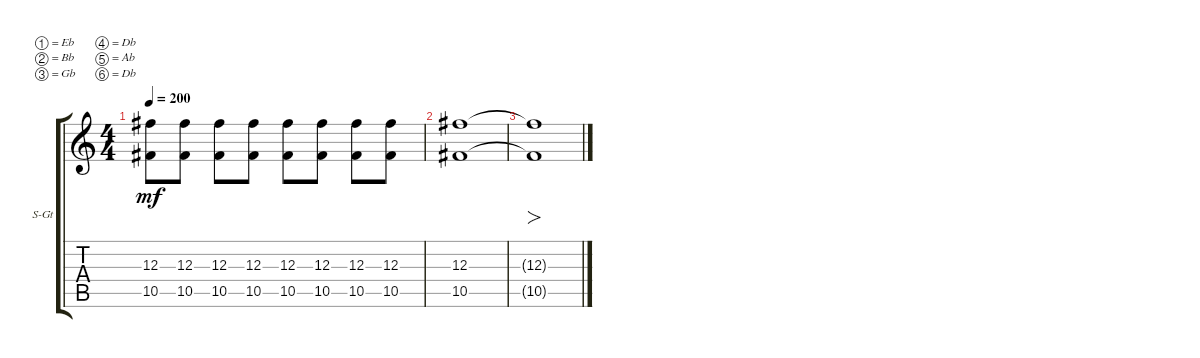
\defaultSystemsLayout 4
\bracketExtendMode groupsimilarinstruments
\firstSystemTrackNameOrientation horizontal
\otherSystemsTrackNameOrientation horizontal
\track ("Glam Metal" "S-Gt") {instrument acousticguitarsteel}
\staff {score tabs}
\tuning (Eb4 Bb3 Gb3 Db3 Ab2 Db2)
\ts (4 4)
\tempo 200
\clef g2
\ks c
(10.5 12.3).8{dy mf} (10.5 12.3).8 (10.5 12.3).8 (10.5 12.3).8 (10.5 12.3).8 (10.5 12.3).8 (10.5 12.3).8 (10.5 12.3).8 |
(10.5 12.3).1 |
(10.5{t} 12.3{t}).1{fo}
